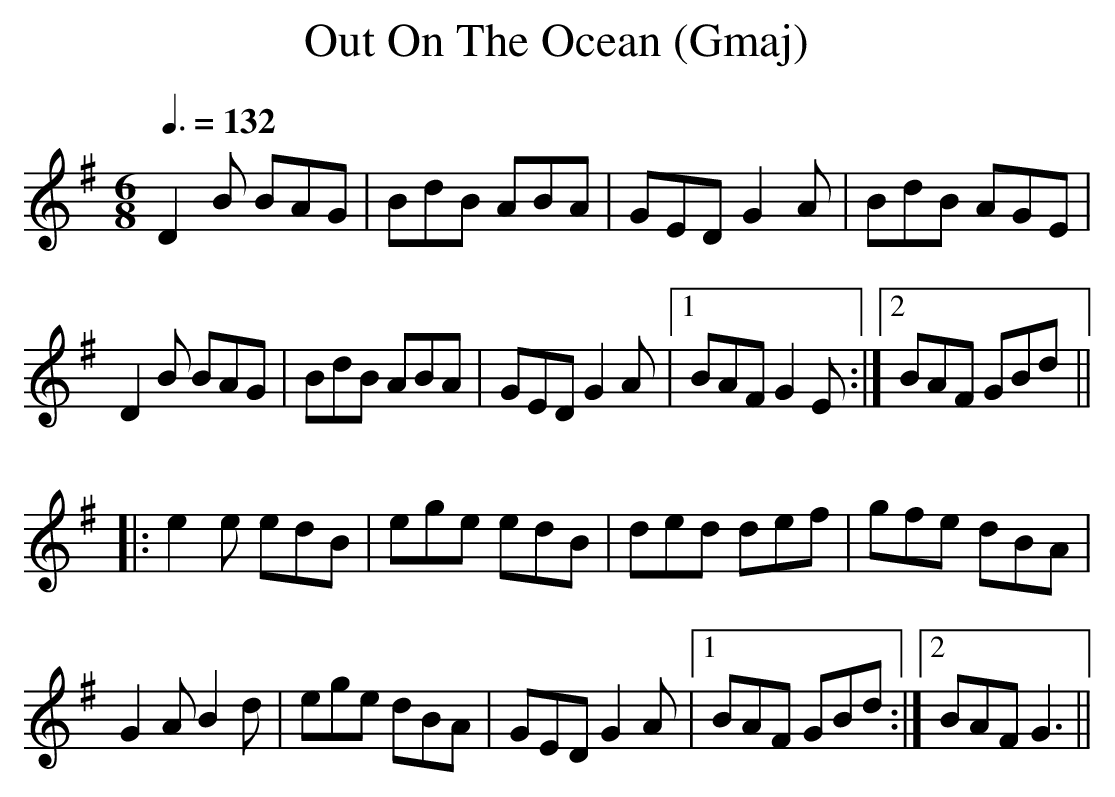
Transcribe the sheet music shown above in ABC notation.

X:1
T:Out On The Ocean (Gmaj)
Q:3/8=132
M:6/8
L:1/8
K:Gmaj
D2B BAG|BdB ABA|GED G2A|BdB AGE|
D2B BAG|BdB ABA|GED G2A|1BAF G2E:|2BAF GBd||
|:e2e edB|ege edB|ded def|gfe dBA|
G2A B2d|ege dBA|GED G2A|1BAF GBd:|2BAF G3||
